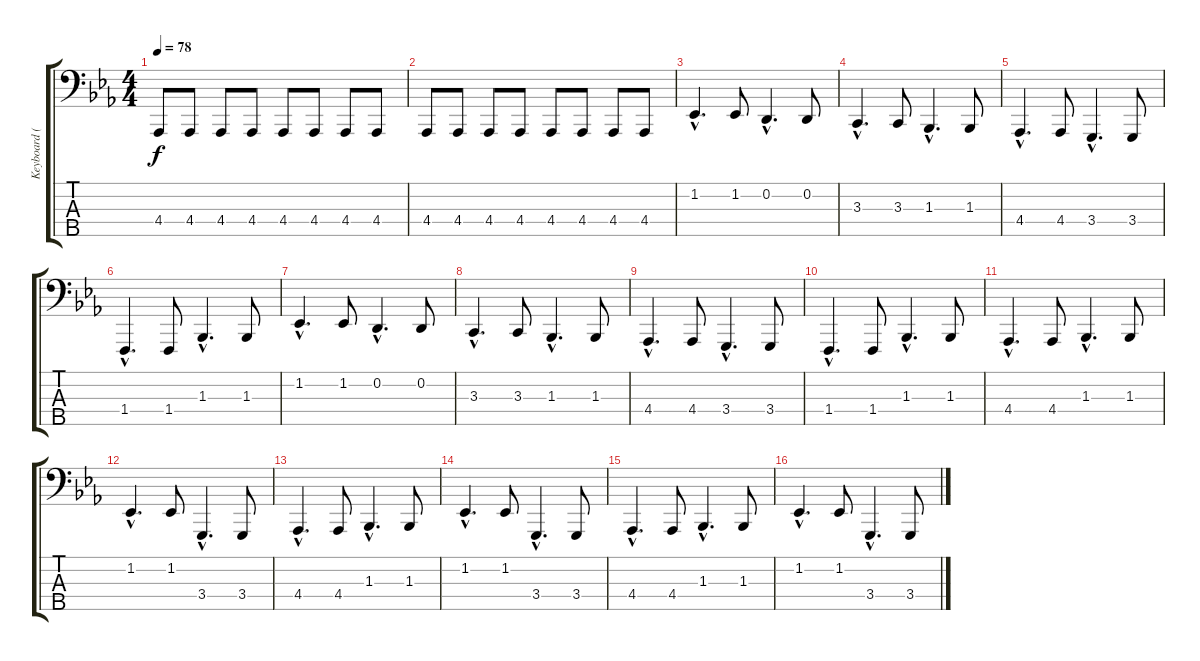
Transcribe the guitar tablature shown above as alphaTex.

\track ("Keyboard (L)" "Keyboard (") {instrument acousticgrandpiano}
\staff {score tabs}
\tuning (G2 D2 A1 E1 B0) {hide}
\ts (4 4)
\tempo 78
\clef f4
\ks eb
4.4.8{dy f} 4.4.8 4.4.8 4.4.8 4.4.8 4.4.8 4.4.8 4.4.8 |
4.4.8 4.4.8 4.4.8 4.4.8 4.4.8 4.4.8 4.4.8 4.4.8 |
1.2{hac}.4{d} 1.2.8 0.2{hac}.4{d} 0.2.8 |
3.3{hac}.4{d} 3.3.8 1.3{hac}.4{d} 1.3.8 |
4.4{hac}.4{d} 4.4.8 3.4{hac}.4{d} 3.4.8 |
1.4{hac}.4{d} 1.4.8 1.3{hac}.4{d} 1.3.8 |
1.2{hac}.4{d} 1.2.8 0.2{hac}.4{d} 0.2.8 |
3.3{hac}.4{d} 3.3.8 1.3{hac}.4{d} 1.3.8 |
4.4{hac}.4{d} 4.4.8 3.4{hac}.4{d} 3.4.8 |
1.4{hac}.4{d} 1.4.8 1.3{hac}.4{d} 1.3.8 |
4.4{hac}.4{d} 4.4.8 1.3{hac}.4{d} 1.3.8 |
1.2{hac}.4{d} 1.2.8 3.4{hac}.4{d} 3.4.8 |
4.4{hac}.4{d} 4.4.8 1.3{hac}.4{d} 1.3.8 |
1.2{hac}.4{d} 1.2.8 3.4{hac}.4{d} 3.4.8 |
4.4{hac}.4{d} 4.4.8 1.3{hac}.4{d} 1.3.8 |
1.2{hac}.4{d} 1.2.8 3.4{hac}.4{d} 3.4.8
